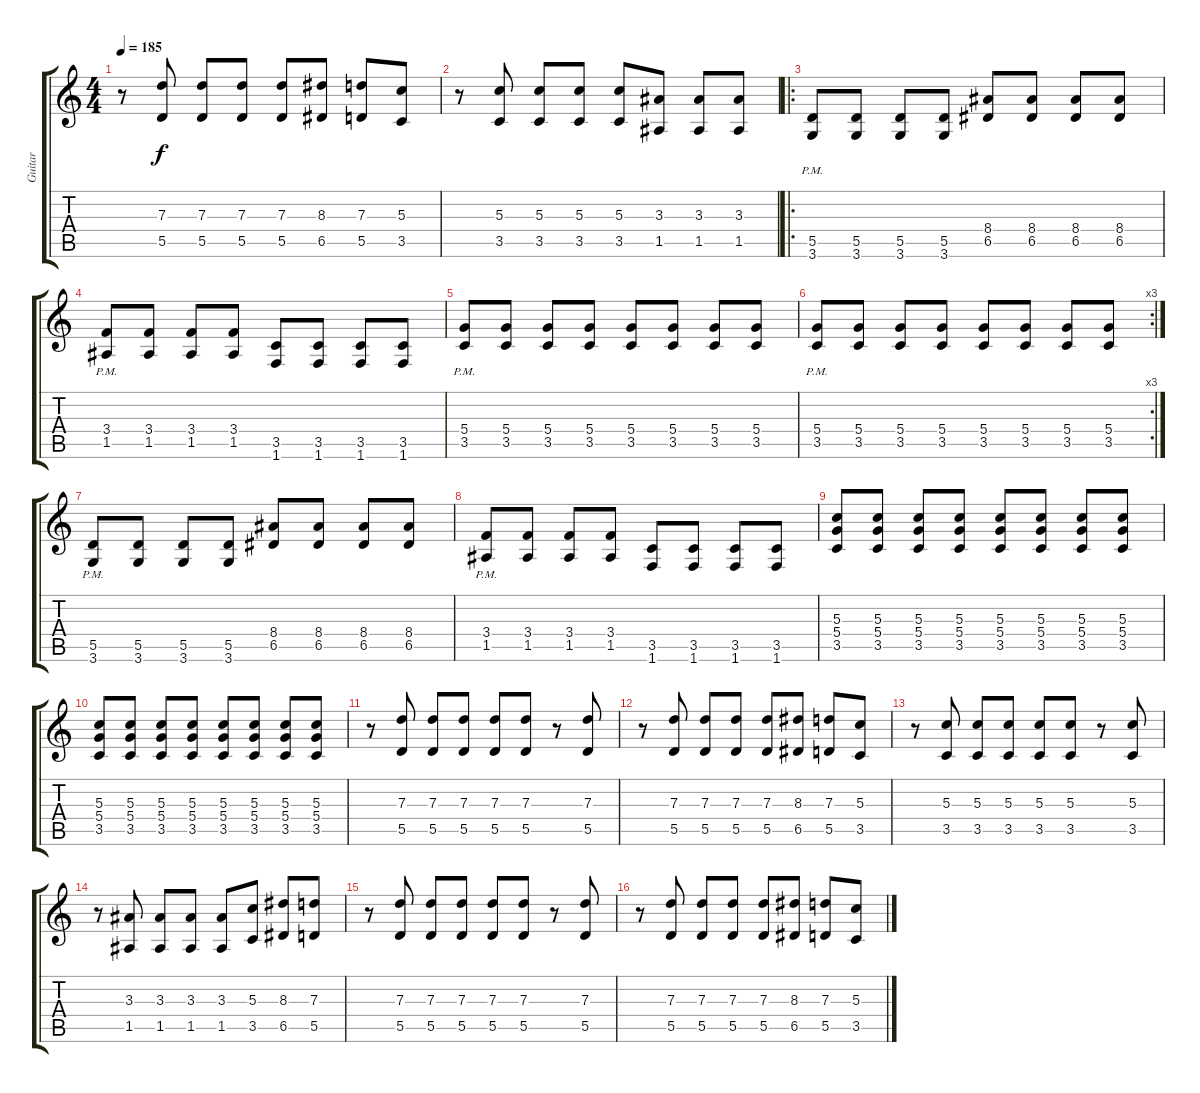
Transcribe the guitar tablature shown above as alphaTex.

\track ("Guitar" "Guitar") {instrument distortionguitar}
\staff {score tabs}
\tuning (E4 B3 G3 D3 A2 E2) {hide}
\ts (4 4)
\tempo 185
\clef g2
\ks c
r.8{dy f} (7.3 5.5).8 (7.3 5.5).8 (7.3 5.5).8 (7.3 5.5).8 (8.3 6.5).8 (7.3 5.5).8 (5.3 3.5).8 |
r.8 (5.3 3.5).8 (5.3 3.5).8 (5.3 3.5).8 (5.3 3.5).8 (3.3 1.5).8 (3.3 1.5).8 (3.3 1.5).8 |
\ro
(5.5 3.6{pm}).8 (5.5 3.6).8 (5.5 3.6).8 (5.5 3.6).8 (8.4 6.5).8 (8.4 6.5).8 (8.4 6.5).8 (8.4 6.5).8 |
(3.4 1.5{pm}).8 (3.4 1.5).8 (3.4 1.5).8 (3.4 1.5).8 (3.5 1.6).8 (3.5 1.6).8 (3.5 1.6).8 (3.5 1.6).8 |
(5.4 3.5{pm}).8 (5.4 3.5).8 (5.4 3.5).8 (5.4 3.5).8 (5.4 3.5).8 (5.4 3.5).8 (5.4 3.5).8 (5.4 3.5).8 |
\rc 3
(5.4 3.5{pm}).8 (5.4 3.5).8 (5.4 3.5).8 (5.4 3.5).8 (5.4 3.5).8 (5.4 3.5).8 (5.4 3.5).8 (5.4 3.5).8 |
(5.5 3.6{pm}).8 (5.5 3.6).8 (5.5 3.6).8 (5.5 3.6).8 (8.4 6.5).8 (8.4 6.5).8 (8.4 6.5).8 (8.4 6.5).8 |
(3.4 1.5{pm}).8 (3.4 1.5).8 (3.4 1.5).8 (3.4 1.5).8 (3.5 1.6).8 (3.5 1.6).8 (3.5 1.6).8 (3.5 1.6).8 |
(5.3 5.4 3.5).8 (5.3 5.4 3.5).8 (5.3 5.4 3.5).8 (5.3 5.4 3.5).8 (5.3 5.4 3.5).8 (5.3 5.4 3.5).8 (5.3 5.4 3.5).8 (5.3 5.4 3.5).8 |
(5.3 5.4 3.5).8 (5.3 5.4 3.5).8 (5.3 5.4 3.5).8 (5.3 5.4 3.5).8 (5.3 5.4 3.5).8 (5.3 5.4 3.5).8 (5.3 5.4 3.5).8 (5.3 5.4 3.5).8 |
r.8 (7.3 5.5).8 (7.3 5.5).8 (7.3 5.5).8 (7.3 5.5).8 (7.3 5.5).8 r.8 (7.3 5.5).8 |
r.8 (7.3 5.5).8 (7.3 5.5).8 (7.3 5.5).8 (7.3 5.5).8 (8.3 6.5).8 (7.3 5.5).8 (5.3 3.5).8 |
r.8 (5.3 3.5).8 (5.3 3.5).8 (5.3 3.5).8 (5.3 3.5).8 (5.3 3.5).8 r.8 (5.3 3.5).8 |
r.8 (3.3 1.5).8 (3.3 1.5).8 (3.3 1.5).8 (3.3 1.5).8 (5.3 3.5).8 (8.3 6.5).8 (7.3 5.5).8 |
r.8 (7.3 5.5).8 (7.3 5.5).8 (7.3 5.5).8 (7.3 5.5).8 (7.3 5.5).8 r.8 (7.3 5.5).8 |
r.8 (7.3 5.5).8 (7.3 5.5).8 (7.3 5.5).8 (7.3 5.5).8 (8.3 6.5).8 (7.3 5.5).8 (5.3 3.5).8
